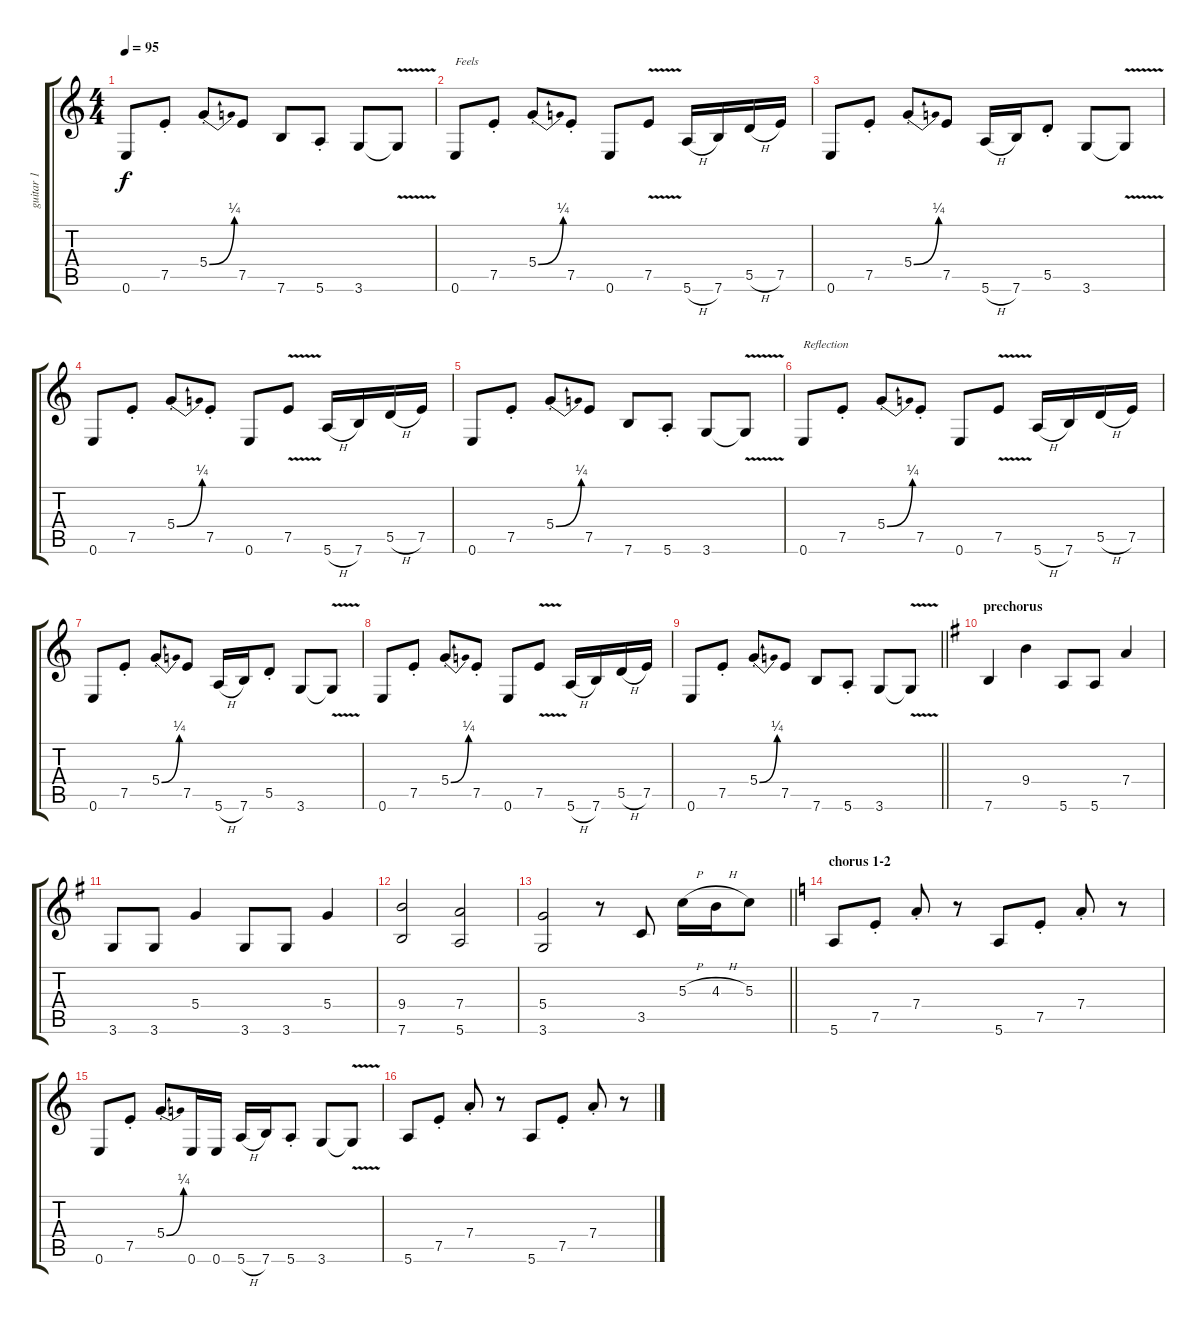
\track ("guitar 1" "guitar 1") {instrument overdrivenguitar}
\staff {score tabs}
\tuning (E4 B3 G3 D3 A2 E2) {hide}
\ts (4 4)
\tempo 95
\clef g2
\ks c
0.6.8{dy f} 7.5{st}.8 5.4{be (bend 0 0 60 1) st}.8 7.5.8 7.6.8 5.6{st}.8 3.6.8 3.6{v t}.8 |
0.6.8{txt "Feels"} 7.5{st}.8 5.4{be (bend 0 0 60 1) st}.8 7.5{st}.8 0.6.8 7.5{v}.8 5.6{h}.16 7.6.16 5.5{h}.16 7.5.16 |
0.6.8 7.5{st}.8 5.4{be (bend 0 0 60 1) st}.8 7.5.8 5.6{h}.16 7.6.16 5.5{st}.8 3.6.8 3.6{v t}.8 |
0.6.8 7.5{st}.8 5.4{be (bend 0 0 60 1) st}.8 7.5{st}.8 0.6.8 7.5{v}.8 5.6{h}.16 7.6.16 5.5{h}.16 7.5.16 |
0.6.8 7.5{st}.8 5.4{be (bend 0 0 60 1) st}.8 7.5.8 7.6.8 5.6{st}.8 3.6.8 3.6{v t}.8 |
0.6.8{txt "Reflection"} 7.5{st}.8 5.4{be (bend 0 0 60 1) st}.8 7.5{st}.8 0.6.8 7.5{v}.8 5.6{h}.16 7.6.16 5.5{h}.16 7.5.16 |
0.6.8 7.5{st}.8 5.4{be (bend 0 0 60 1) st}.8 7.5.8 5.6{h}.16 7.6.16 5.5{st}.8 3.6.8 3.6{v t}.8 |
0.6.8 7.5{st}.8 5.4{be (bend 0 0 60 1) st}.8 7.5{st}.8 0.6.8 7.5{v}.8 5.6{h}.16 7.6.16 5.5{h}.16 7.5.16 |
\barLineRight lightlight
0.6.8 7.5{st}.8 5.4{be (bend 0 0 60 1) st}.8 7.5.8 7.6.8 5.6{st}.8 3.6.8 3.6{v t}.8 |
\section ("" "prechorus")
\ks g
7.6.4 9.4.4 5.6.8 5.6.8 7.4.4 |
3.6.8 3.6.8 5.4.4 3.6.8 3.6.8 5.4.4 |
(9.4 7.6).2 (7.4 5.6).2 |
\barLineRight lightlight
(5.4 3.6).2 r.8 3.5.8 5.3{h}.16 4.3{h}.16 5.3.8 |
\section ("" "chorus 1-2")
\ks c
5.6.8 7.5{st}.8 7.4{st}.8 r.8 5.6.8 7.5{st}.8 7.4{st}.8 r.8 |
0.6.8 7.5{st}.8 5.4{be (bend 0 0 60 1) st}.8 0.6.16 0.6.16 5.6{h}.16 7.6.16 5.6{st}.8 3.6.8 3.6{v t}.8 |
5.6.8 7.5{st}.8 7.4{st}.8 r.8 5.6.8 7.5{st}.8 7.4{st}.8 r.8
